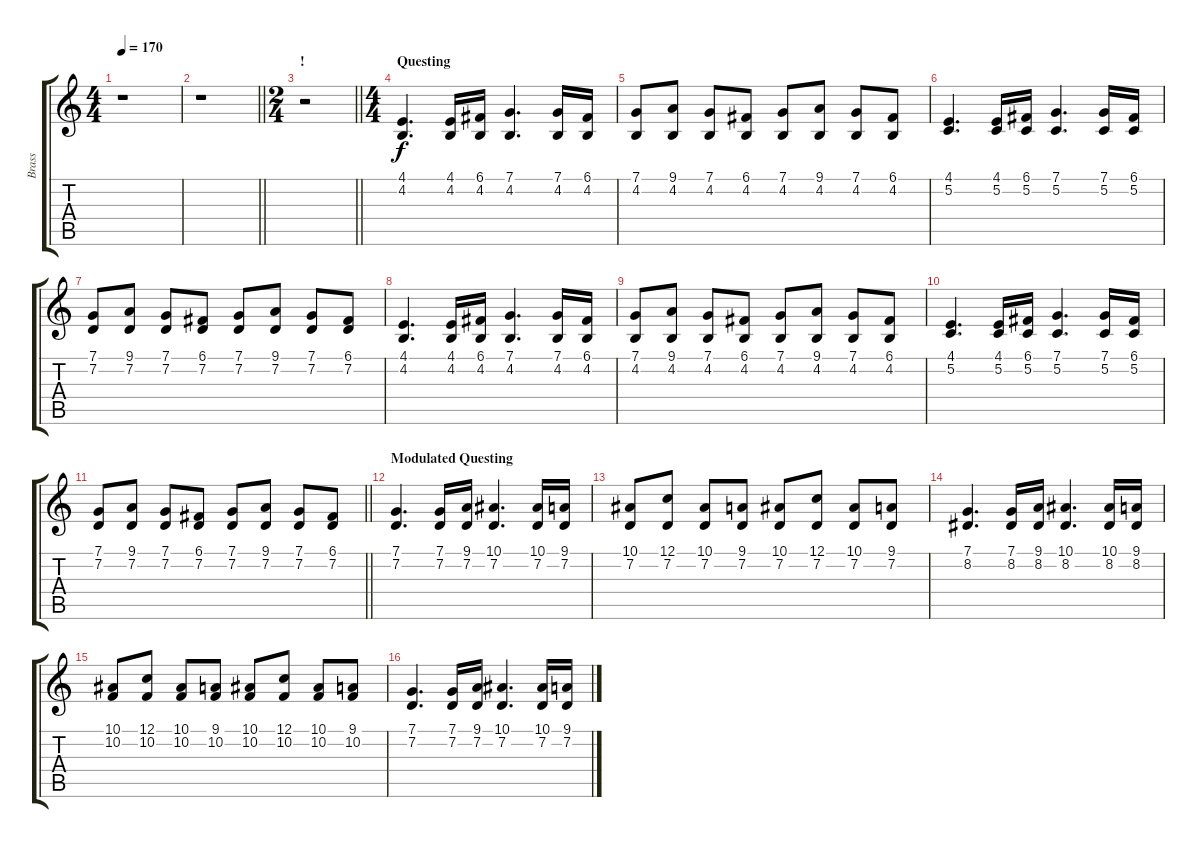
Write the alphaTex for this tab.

\track ("Brass" "Brass") {instrument brasssection}
\staff {score tabs}
\tuning (C4 G3 Eb3 Bb2 F2 C2) {hide}
\ts (4 4)
\tempo 170
\clef g2
\ks c
r.1{dy f} |
\barLineRight lightlight
r.1 |
\ts (2 4)
\section ("" "!")
\barLineRight lightlight
r.2 |
\ts (4 4)
\section ("" "Questing")
(4.1 4.2).4{d} (4.1 4.2).16 (6.1 4.2).16 (7.1 4.2).4{d} (7.1 4.2).16 (6.1 4.2).16 |
(7.1 4.2).8 (9.1 4.2).8 (7.1 4.2).8 (6.1 4.2).8 (7.1 4.2).8 (9.1 4.2).8 (7.1 4.2).8 (6.1 4.2).8 |
(4.1 5.2).4{d} (4.1 5.2).16 (6.1 5.2).16 (7.1 5.2).4{d} (7.1 5.2).16 (6.1 5.2).16 |
(7.1 7.2).8 (9.1 7.2).8 (7.1 7.2).8 (6.1 7.2).8 (7.1 7.2).8 (9.1 7.2).8 (7.1 7.2).8 (6.1 7.2).8 |
(4.1 4.2).4{d} (4.1 4.2).16 (6.1 4.2).16 (7.1 4.2).4{d} (7.1 4.2).16 (6.1 4.2).16 |
(7.1 4.2).8 (9.1 4.2).8 (7.1 4.2).8 (6.1 4.2).8 (7.1 4.2).8 (9.1 4.2).8 (7.1 4.2).8 (6.1 4.2).8 |
(4.1 5.2).4{d} (4.1 5.2).16 (6.1 5.2).16 (7.1 5.2).4{d} (7.1 5.2).16 (6.1 5.2).16 |
\barLineRight lightlight
(7.1 7.2).8 (9.1 7.2).8 (7.1 7.2).8 (6.1 7.2).8 (7.1 7.2).8 (9.1 7.2).8 (7.1 7.2).8 (6.1 7.2).8 |
\section ("" "Modulated Questing")
(7.1 7.2).4{d} (7.1 7.2).16 (9.1 7.2).16 (10.1 7.2).4{d} (10.1 7.2).16 (9.1 7.2).16 |
(10.1 7.2).8 (12.1 7.2).8 (10.1 7.2).8 (9.1 7.2).8 (10.1 7.2).8 (12.1 7.2).8 (10.1 7.2).8 (9.1 7.2).8 |
(7.1 8.2).4{d} (7.1 8.2).16 (9.1 8.2).16 (10.1 8.2).4{d} (10.1 8.2).16 (9.1 8.2).16 |
(10.1 10.2).8 (12.1 10.2).8 (10.1 10.2).8 (9.1 10.2).8 (10.1 10.2).8 (12.1 10.2).8 (10.1 10.2).8 (9.1 10.2).8 |
(7.1 7.2).4{d} (7.1 7.2).16 (9.1 7.2).16 (10.1 7.2).4{d} (10.1 7.2).16 (9.1 7.2).16
